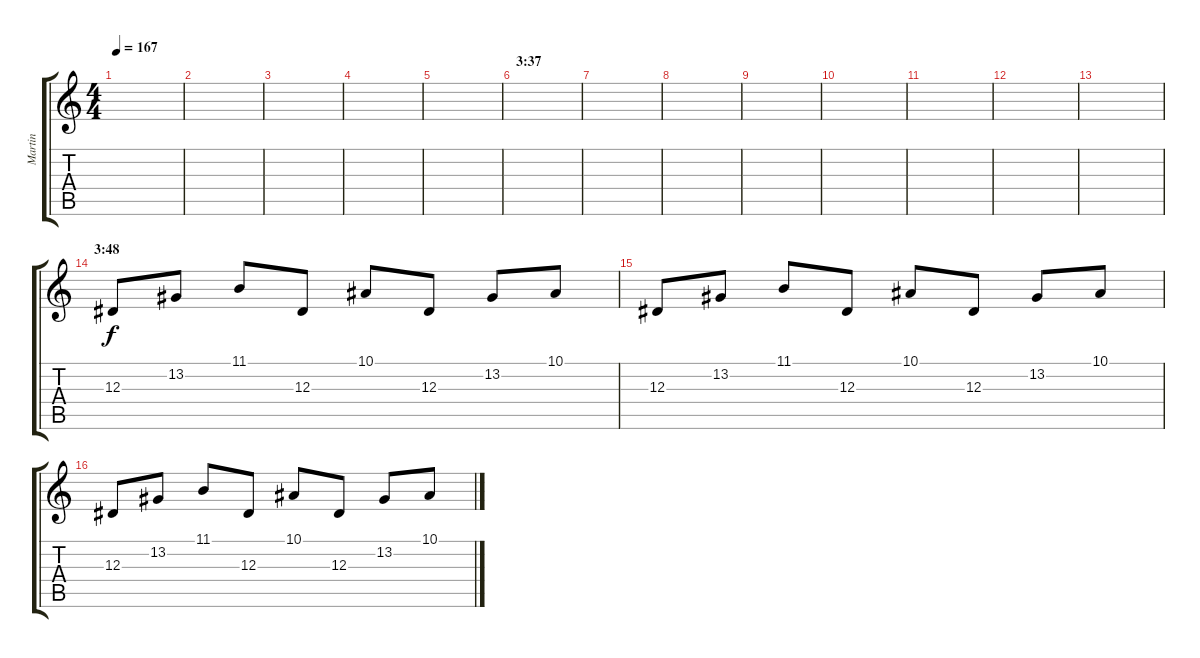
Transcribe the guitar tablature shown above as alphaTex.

\track ("Martin" "Martin") {instrument pizzicatostrings}
\staff {score tabs}
\tuning (C4 G3 Eb3 Bb2 F2 C2) {hide}
\ts (4 4)
\tempo 167
\clef g2
\ks c
|
|
|
|
|
\section ("" "3:37")
|
|
|
|
|
|
|
|
\section ("" "3:48")
12.3.8 13.2.8 11.1.8 12.3.8 10.1.8 12.3.8 13.2.8 10.1.8 |
12.3.8 13.2.8 11.1.8 12.3.8 10.1.8 12.3.8 13.2.8 10.1.8 |
12.3.8 13.2.8 11.1.8 12.3.8 10.1.8 12.3.8 13.2.8 10.1.8
